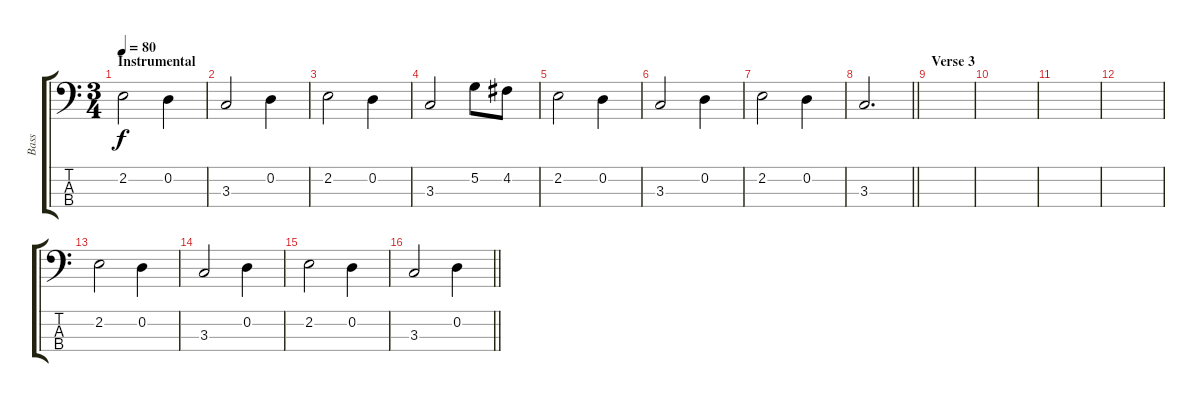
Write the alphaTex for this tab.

\track ("Bass" "Bass") {instrument electricbassfinger}
\staff {score tabs}
\tuning (G2 D2 A1 E1) {hide}
\ts (3 4)
\section ("" "Instrumental")
\tempo 80
\clef f4
\ks c
2.2.2{dy f} 0.2.4 |
3.3.2 0.2.4 |
2.2.2 0.2.4 |
3.3.2 5.2.8 4.2.8 |
2.2.2 0.2.4 |
3.3.2 0.2.4 |
2.2.2 0.2.4 |
\barLineRight lightlight
3.3.2{d} |
\section ("" "Verse 3")
|
|
|
|
2.2.2 0.2.4 |
3.3.2 0.2.4 |
2.2.2 0.2.4 |
\barLineRight lightlight
3.3.2 0.2.4
